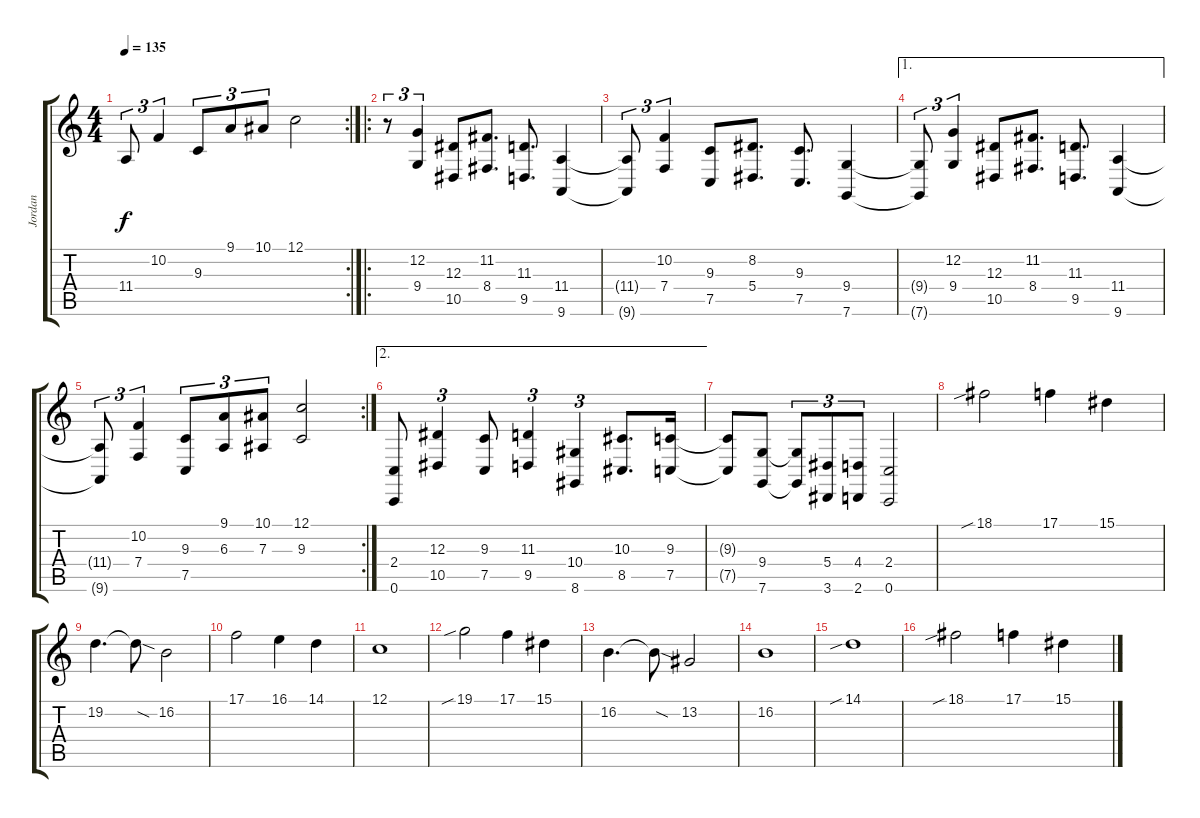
\track ("Jordan" "Jordan") {instrument stringensemble1}
\staff {score tabs}
\tuning (C4 G3 Eb3 Bb2 F2 C2) {hide}
\rc 2
\ts (4 4)
\tempo 135
\clef g2
\ks c
11.4{t}.8{tu (3 2) dy f} 10.2.4{tu (3 2)} 9.3.8{tu (3 2)} 9.1.8{tu (3 2)} 10.1.8{tu (3 2)} 12.1.2 |
\ro
r.8{tu (3 2) volume 11 instrument stringensemble1} (12.2 9.4).4{tu (3 2)} (12.3 10.5).8 (11.2 8.4).8{d} (11.3 9.5).8{d} (11.4 9.6).4 |
(11.4{t} 9.6{t}).8{tu (3 2)} (10.2 7.4).4{tu (3 2)} (9.3 7.5).8 (8.2 5.4).8{d} (9.3 7.5).8{d} (9.4 7.6).4 |
\ae 1
(9.4{t} 7.6{t}).8{tu (3 2)} (12.2 9.4).4{tu (3 2)} (12.3 10.5).8 (11.2 8.4).8{d} (11.3 9.5).8{d} (11.4 9.6).4 |
\rc 2
(11.4{t} 9.6{t}).8{tu (3 2)} (10.2 7.4).4{tu (3 2)} (9.3 7.5).8{tu (3 2)} (9.1 6.3).8{tu (3 2)} (10.1 7.3).8{tu (3 2)} (12.1 9.3).2 |
\ae 2
(2.4 0.6).8 (12.3 10.5).4{tu (3 2)} (9.3 7.5).8 (11.3 9.5).4{tu (3 2)} (10.4 8.6).4{tu (3 2)} (10.3 8.5).8{d} (9.3 7.5).16 |
(9.3{t} 7.5{t}).8 (9.4 7.6).8 (9.4{t} 7.6{t}).8{tu (3 2)} (5.4 3.6).8{tu (3 2)} (4.4 2.6).8{tu (3 2)} (2.4 0.6).2 |
18.1{sib}.2{instrument lead2sawtooth} 17.1.4 15.1.4 |
19.2.4{d} 19.2{sod t}.8 16.2.2 |
17.1.2 16.1.4 14.1.4 |
12.1.1 |
19.1{sib}.2 17.1.4 15.1.4 |
16.2.4{d} 16.2{sod t}.8 13.2.2 |
16.2.1 |
14.1{sib}.1 |
18.1{sib}.2 17.1.4 15.1.4
